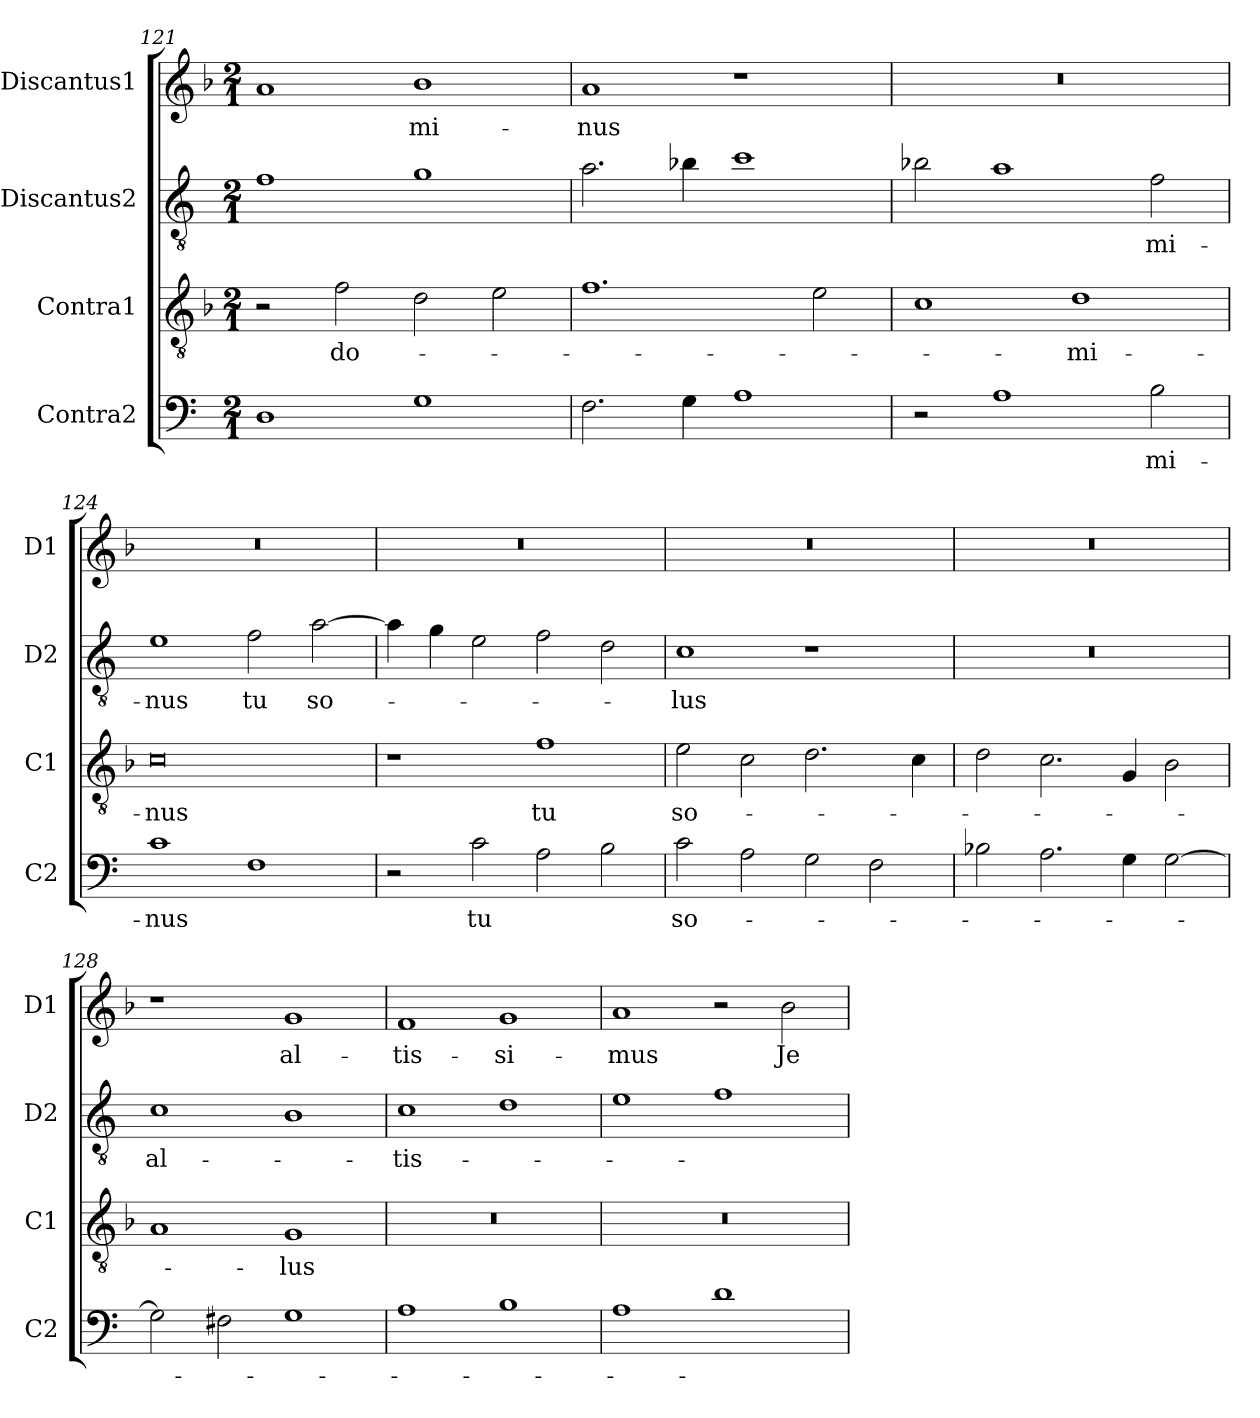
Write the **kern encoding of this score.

**kern	**text	**kern	**text	**kern	**text	**kern	**text
*part4	*part4	*part3	*part3	*part2	*part2	*part1	*part1
*staff4	*staff4	*staff3	*staff3	*staff2	*staff2	*staff1	*staff1
*I"Contra2	*	*I"Contra1	*	*I"Discantus2	*	*I"Discantus1	*
*I'C2	*	*I'C1	*	*I'D2	*	*I'D1	*
*clefF4	*	*clefGv2	*	*clefGv2	*	*clefG2	*
*k[]	*	*k[b-]	*	*k[]	*	*k[b-]	*
*M2/1	*	*M2/1	*	*M2/1	*	*M2/1	*
=121	=121	=121	=121	=121	=121	=121	=121
1D	.	2r	.	1f	.	1a	.
.	.	2f\	do-	.	.	.	.
1G	.	2d\	.	1g	.	1b-	-mi-
.	.	2e\	.	.	.	.	.
=122	=122	=122	=122	=122	=122	=122	=122
2.F\	.	1.f	.	2.a\	.	1a	-nus
4G\	.	.	.	4b-X\	.	.	.
1A	.	.	.	1cc	.	1r	.
.	.	2e\	.	.	.	.	.
=123	=123	=123	=123	=123	=123	=123	=123
2r	.	1c	.	2b-X\	.	0r	.
1A	.	.	.	1a	.	.	.
.	.	1d	-mi-	.	.	.	.
2B\	-mi-	.	.	2f\	-mi-	.	.
=124	=124	=124	=124	=124	=124	=124	=124
1c	-nus	0c	-nus	1e	-nus	0r	.
1F	.	.	.	2f\	tu	.	.
.	.	.	.	[2a\	so-	.	.
=125	=125	=125	=125	=125	=125	=125	=125
2r	.	1r	.	4a\]	.	0r	.
.	.	.	.	4g\	.	.	.
2c\	tu	.	.	2e\	.	.	.
2A\	.	1f	tu	2f\	.	.	.
2B\	.	.	.	2d\	.	.	.
=126	=126	=126	=126	=126	=126	=126	=126
2c\	so-	2e\	so-	1c	-lus	0r	.
2A\	.	2c\	.	.	.	.	.
2G\	.	2.d\	.	1r	.	.	.
2F\	.	.	.	.	.	.	.
.	.	4c\	.	.	.	.	.
=127	=127	=127	=127	=127	=127	=127	=127
2B-X\	.	2d\	.	0r	.	0r	.
2.A\	.	2.c\	.	.	.	.	.
4G\	.	4G/	.	.	.	.	.
[2G\	.	2B-\	.	.	.	.	.
=128	=128	=128	=128	=128	=128	=128	=128
2G\]	.	1A	.	1c	al-	1r	.
2F#X\	.	.	.	.	.	.	.
1G	.	1G	-lus	1B	.	1g	al-
=129	=129	=129	=129	=129	=129	=129	=129
1A	.	0r	.	1c	-tis-	1f	-tis-
1B	.	.	.	1d	.	1g	-si-
=130	=130	=130	=130	=130	=130	=130	=130
1A	.	0r	.	1e	.	1a	-mus
1d	.	.	.	1f	.	2r	.
.	.	.	.	.	.	2b-\	Je-
=	=	=	=	=	=	=	=
*-	*-	*-	*-	*-	*-	*-	*-
